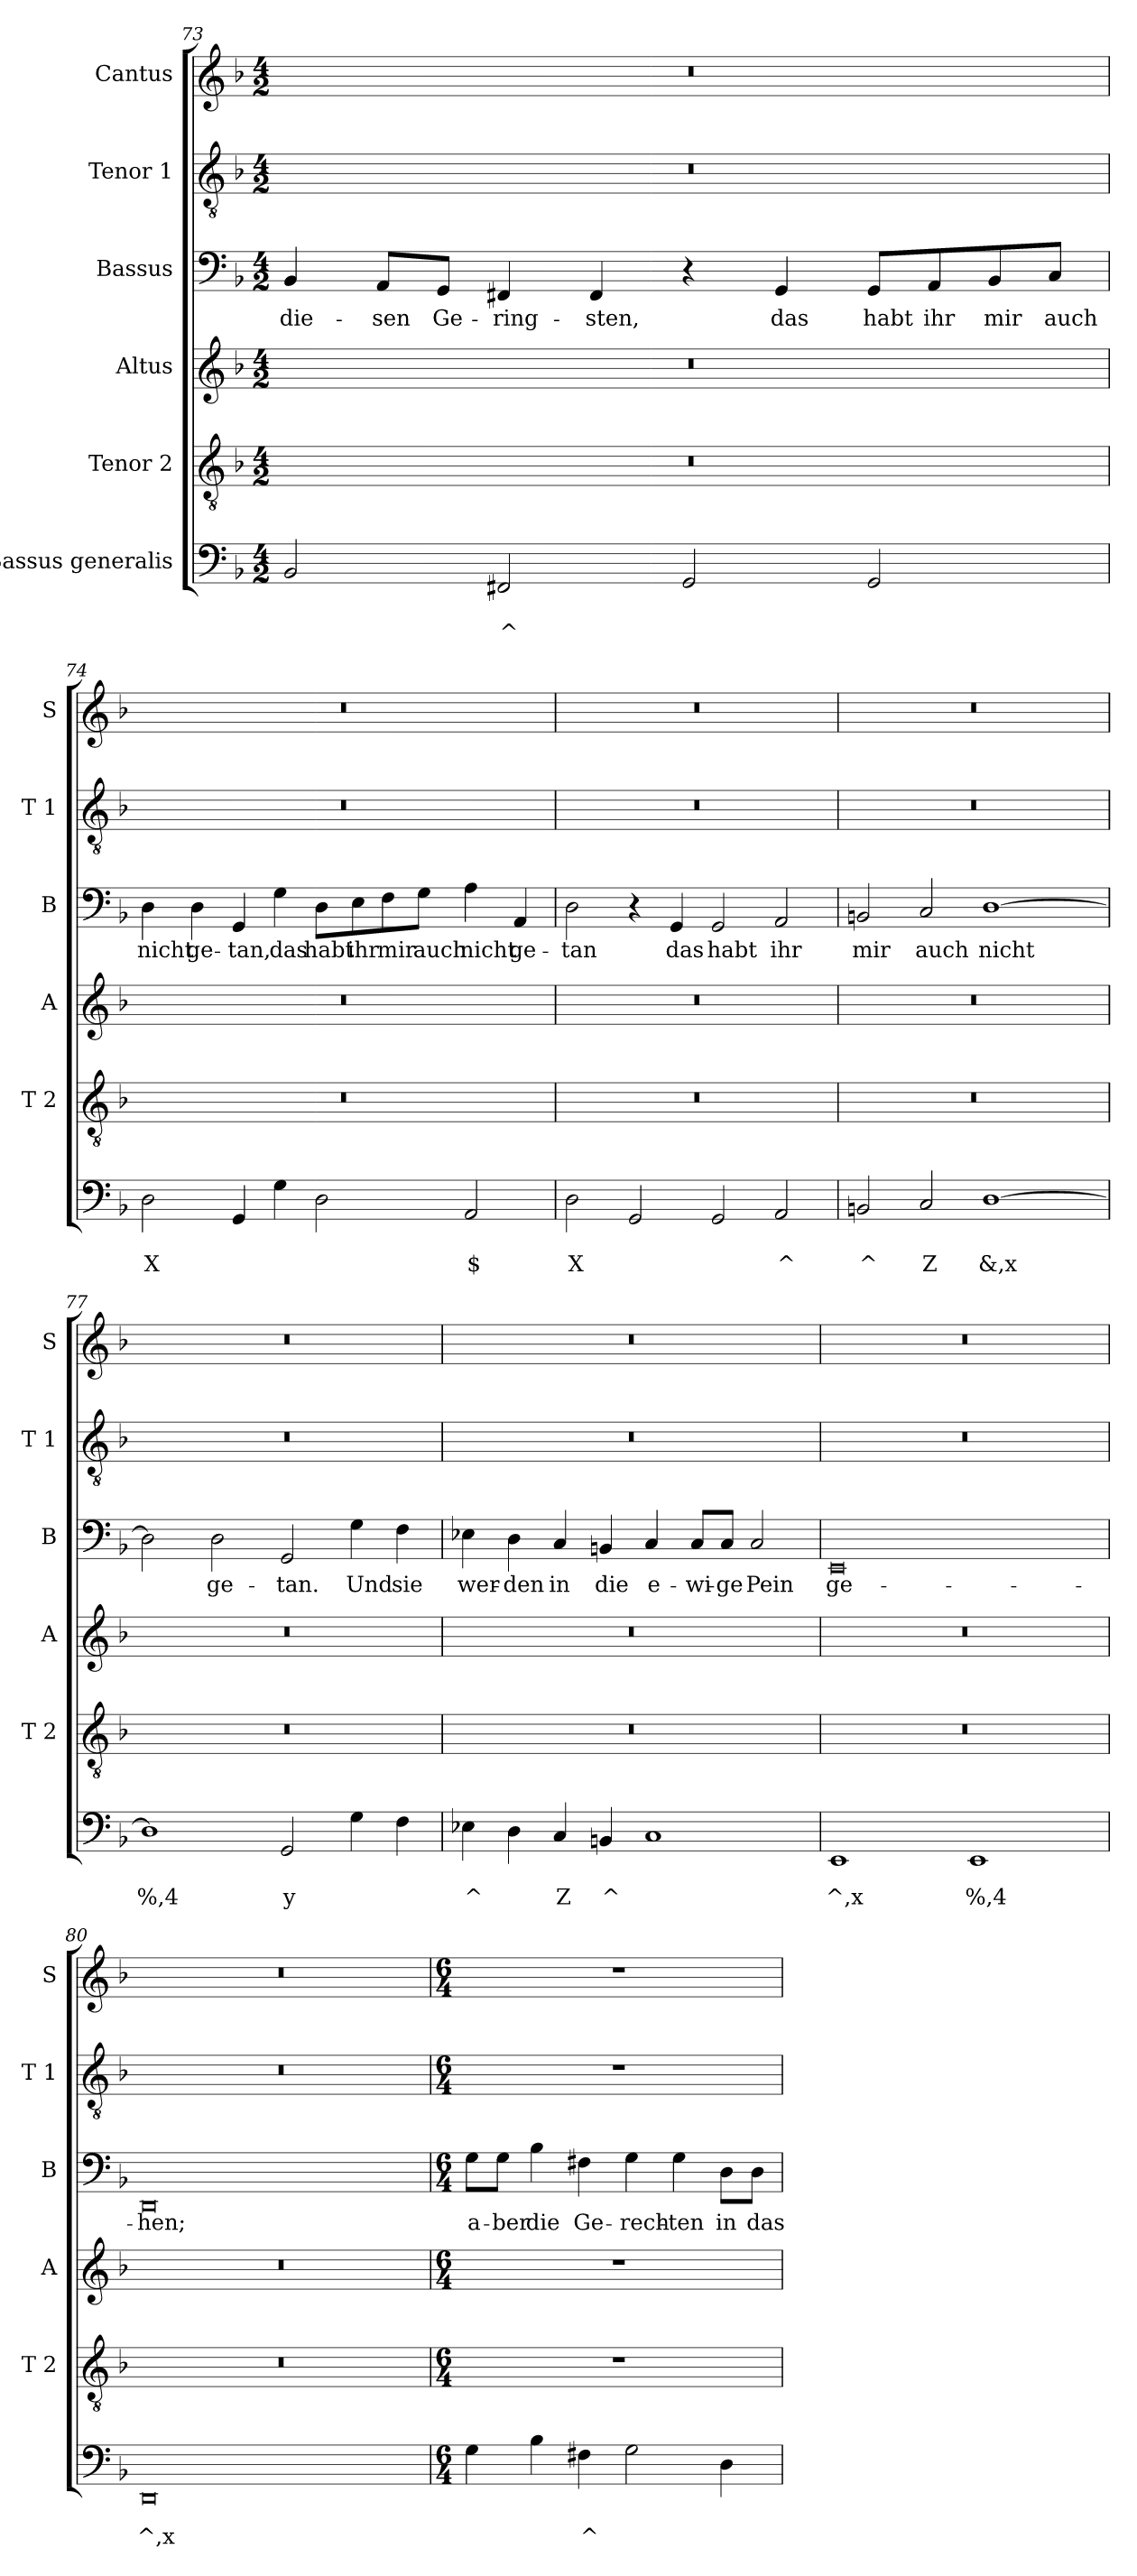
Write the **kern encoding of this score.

**kern	**text	**text	**kern	**kern	**kern	**text	**kern	**kern
*part6	*part6	*part6	*part5	*part4	*part3	*part3	*part2	*part1
*staff6	*staff6	*staff6	*staff5	*staff4	*staff3	*staff3	*staff2	*staff1
*I"Bassus generalis	*	*	*I"Tenor 2	*I"Altus	*I"Bassus	*	*I"Tenor 1	*I"Cantus
*	*	*	*I'T 2	*I'A	*I'B	*	*I'T 1	*I'S
*clefF4	*	*	*clefGv2	*clefG2	*clefF4	*	*clefGv2	*clefG2
*k[b-]	*	*	*k[b-]	*k[b-]	*k[b-]	*	*k[b-]	*k[b-]
*F:	*	*	*F:	*F:	*F:	*	*F:	*F:
*M4/2	*	*	*M4/2	*M4/2	*M4/2	*	*M4/2	*M4/2
=73	=73	=73	=73	=73	=73	=73	=73	=73
!	!	!	!	!	!	!LO:LY:b	!	!
2BB-/	.	.	0r	0r	4BB-/	die-	0r	0r
!	!	!	!	!	!	!LO:LY:b	!	!
.	.	.	.	.	8AA/L	-sen	.	.
!	!	!	!	!	!	!LO:LY:b	!	!
.	.	.	.	.	8GG/J	Ge-	.	.
!	!	!LO:LY:b	!	!	!	!LO:LY:b	!	!
2FF#X/	.	^	.	.	4FF#X/	-ring-	.	.
!	!	!	!	!	!	!LO:LY:b	!	!
.	.	.	.	.	4FF#/	-sten,	.	.
2GG/	.	.	.	.	4r	.	.	.
!	!	!	!	!	!	!LO:LY:b	!	!
.	.	.	.	.	4GG/	das	.	.
!	!	!	!	!	!	!LO:LY:b	!	!
2GG/	.	.	.	.	8GG/L	habt	.	.
!	!	!	!	!	!	!LO:LY:b	!	!
.	.	.	.	.	8AA/	ihr	.	.
!	!	!	!	!	!	!LO:LY:b	!	!
.	.	.	.	.	8BB-/	mir	.	.
!	!	!	!	!	!	!LO:LY:b	!	!
.	.	.	.	.	8C/J	auch	.	.
=74	=74	=74	=74	=74	=74	=74	=74	=74
!	!	!LO:LY:b	!	!	!	!LO:LY:b	!	!
*^	*	*	*	*	*	*	*	*
2D\	1.ryy	.	X	0r	0r	4D\	nicht	0r	0r
!	!	!	!	!	!	!	!LO:LY:b	!	!
.	.	.	.	.	.	4D\	ge-	.	.
!	!	!	!	!	!	!	!LO:LY:b	!	!
4GG/	.	.	.	.	.	4GG/	-tan,	.	.
!	!	!	!	!	!	!	!LO:LY:b	!	!
4G\	.	.	.	.	.	4G\	das	.	.
!	!	!	!	!	!	!	!LO:LY:b	!	!
2D\	.	.	.	.	.	8D\L	habt	.	.
!	!	!	!	!	!	!	!LO:LY:b	!	!
.	.	.	.	.	.	8E\	ihr	.	.
!	!	!	!	!	!	!	!LO:LY:b	!	!
.	.	.	.	.	.	8F\	mir	.	.
!	!	!	!	!	!	!	!LO:LY:b	!	!
.	.	.	.	.	.	8G\J	auch	.	.
!	!	!	!LO:LY:b	!	!	!	!LO:LY:b	!	!
2AA/	4ryy	.	$	.	.	4A\	nicht	.	.
!	!	!	!LO:LY:b	!	!	!	!LO:LY:b	!	!
.	4ryy	.	X	.	.	4AA/	ge-	.	.
!!LO:LB:g=z
=75	=75	=75	=75	=75	=75	=75	=75	=75	=75
!	!	!	!LO:LY:b	!	!	!	!LO:LY:b	!	!
*v	*v	*	*	*	*	*	*	*	*
2D\	.	X	0r	0r	2D\	-tan	0r	0r
2GG/	.	.	.	.	4r	.	.	.
!	!	!	!	!	!	!LO:LY:b	!	!
.	.	.	.	.	4GG/	das	.	.
!	!	!	!	!	!	!LO:LY:b	!	!
2GG/	.	.	.	.	2GG/	habt	.	.
!	!	!LO:LY:b	!	!	!	!LO:LY:b	!	!
2AA/	.	^	.	.	2AA/	ihr	.	.
=76	=76	=76	=76	=76	=76	=76	=76	=76
!	!	!LO:LY:b	!	!	!	!LO:LY:b	!	!
*^	*	*	*	*	*	*	*	*
2BBn/	2ryy	.	^	0r	0r	2BBn/	mir	0r	0r
!	!	!	!LO:LY:b	!	!	!	!LO:LY:b	!	!
2C/	2ryy	.	Z	.	.	2C/	auch	.	.
!	!	!	!LO:LY:b	!	!	!	!LO:LY:b	!	!
[1D	2ryy	.	&,x	.	.	[1D	nicht	.	.
!	!	!	!LO:LY:b	!	!	!	!	!	!
.	2ryy	.	^4	.	.	.	.	.	.
=77	=77	=77	=77	=77	=77	=77	=77	=77	=77
!	!	!	!LO:LY:b	!	!	!	!	!	!
1D]	2ryy	.	%,4	0r	0r	2D\]	.	0r	0r
!	!	!	!LO:LY:b	!	!	!	!LO:LY:b	!	!
.	2ryy	.	x	.	.	2D\	ge-	.	.
!	!	!	!LO:LY:b	!	!	!	!LO:LY:b	!	!
2GG/	2ryy	.	y	.	.	2GG/	-tan.	.	.
!	!	!	!	!	!	!	!LO:LY:b	!	!
4G\	2ryy	.	.	.	.	4G\	Und	.	.
!	!	!	!	!	!	!	!LO:LY:b	!	!
4F\	.	.	.	.	.	4F\	sie	.	.
*v	*v	*	*	*	*	*	*	*	*
=78	=78	=78	=78	=78	=78	=78	=78	=78
!	!	!LO:LY:b	!	!	!	!LO:LY:b	!	!
4E-X\	.	^	0r	0r	4E-X\	wer-	0r	0r
!	!	!	!	!	!	!LO:LY:b	!	!
4D\	.	.	.	.	4D\	-den	.	.
!	!	!LO:LY:b	!	!	!	!LO:LY:b	!	!
4C/	.	Z	.	.	4C/	in	.	.
!	!	!LO:LY:b	!	!	!	!LO:LY:b	!	!
4BBn/	.	^	.	.	4BBn/	die	.	.
!	!	!	!	!	!	!LO:LY:b	!	!
1C	.	.	.	.	4C/	e-	.	.
!	!	!	!	!	!	!LO:LY:b	!	!
.	.	.	.	.	8C/L	-wi-	.	.
!	!	!	!	!	!	!LO:LY:b	!	!
.	.	.	.	.	8C/J	-ge	.	.
!	!	!	!	!	!	!LO:LY:b	!	!
.	.	.	.	.	2C/	Pein	.	.
!!LO:LB:g=z
=79	=79	=79	=79	=79	=79	=79	=79	=79
*^	*	*	*	*	*	*	*	*
!	!	!	!LO:LY:b	!	!	!	!LO:LY:b	!	!
1EE	2ryy	.	^,x	0r	0r	0EE	ge-	0r	0r
!	!	!	!LO:LY:b	!	!	!	!	!	!
.	2ryy	.	4	.	.	.	.	.	.
!	!	!	!LO:LY:b	!	!	!	!	!	!
1EE	2ryy	.	%,4	.	.	.	.	.	.
!	!	!	!LO:LY:b	!	!	!	!	!	!
.	2ryy	.	x	.	.	.	.	.	.
=80	=80	=80	=80	=80	=80	=80	=80	=80	=80
!	!	!	!LO:LY:b	!	!	!	!LO:LY:b	!	!
0DD	2ryy	.	^,x	0r	0r	0DD	-hen;	0r	0r
!	!	!	!LO:LY:b	!	!	!	!	!	!
.	2ryy	.	4	.	.	.	.	.	.
!	!	!	!LO:LY:b	!	!	!	!	!	!
.	2ryy	.	%,4	.	.	.	.	.	.
!	!	!	!LO:LY:b	!	!	!	!	!	!
.	2ryy	.	x	.	.	.	.	.	.
*v	*v	*	*	*	*	*	*	*	*
=81	=81	=81	=81	=81	=81	=81	=81	=81
*M6/4	*	*	*M6/4	*M6/4	*M6/4	*	*M6/4	*M6/4
*^	*	*	*	*	*	*	*	*
!	!	!	!	!	!	!	!LO:LY:b	!	!
*v	*v	*	*	*	*	*	*	*	*
4G\	.	.	1.r	1.r	8G\L	a-	1.r	1.r
!	!	!	!	!	!	!LO:LY:b	!	!
.	.	.	.	.	8G\J	-ber	.	.
!	!	!	!	!	!	!LO:LY:b	!	!
4B-\	.	.	.	.	4B-\	die	.	.
!	!	!LO:LY:b	!	!	!	!LO:LY:b	!	!
4F#X\	.	^	.	.	4F#X\	Ge-	.	.
!	!	!	!	!	!	!LO:LY:b	!	!
2G\	.	.	.	.	4G\	-rech-	.	.
!	!	!	!	!	!	!LO:LY:b	!	!
.	.	.	.	.	4G\	-ten	.	.
!	!	!	!	!	!	!LO:LY:b	!	!
4D\	.	.	.	.	8D\L	in	.	.
!	!	!	!	!	!	!LO:LY:b	!	!
.	.	.	.	.	8D\J	das	.	.
=	=	=	=	=	=	=	=	=
*-	*-	*-	*-	*-	*-	*-	*-	*-
